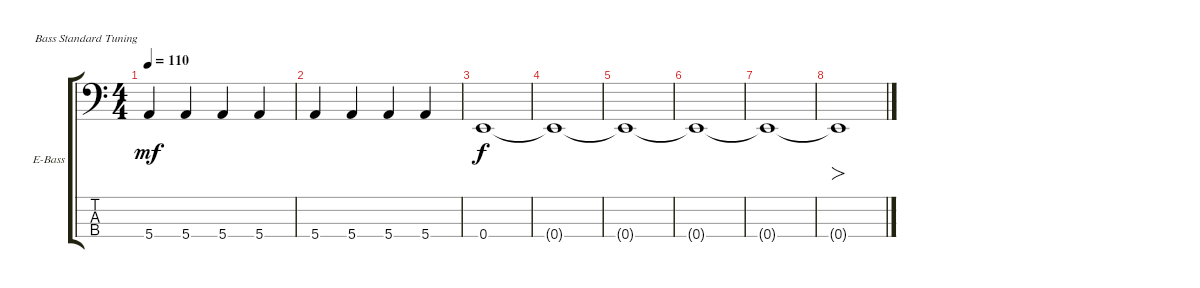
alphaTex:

\defaultSystemsLayout 4
\bracketExtendMode groupsimilarinstruments
\firstSystemTrackNameOrientation horizontal
\otherSystemsTrackNameOrientation horizontal
\track ("Electric Bass" "E-Bass") {instrument electricbassfinger}
\staff {score tabs}
\tuning (G2 D2 A1 E1)
\ts (4 4)
\tempo 110
\clef f4
\ks c
5.4.4{dy mf} 5.4.4 5.4.4 5.4.4 |
5.4.4 5.4.4 5.4.4 5.4.4 |
0.4.1{dy f} |
0.4{t}.1 |
0.4{t}.1 |
0.4{t}.1 |
0.4{t}.1 |
0.4{t}.1{fo}
